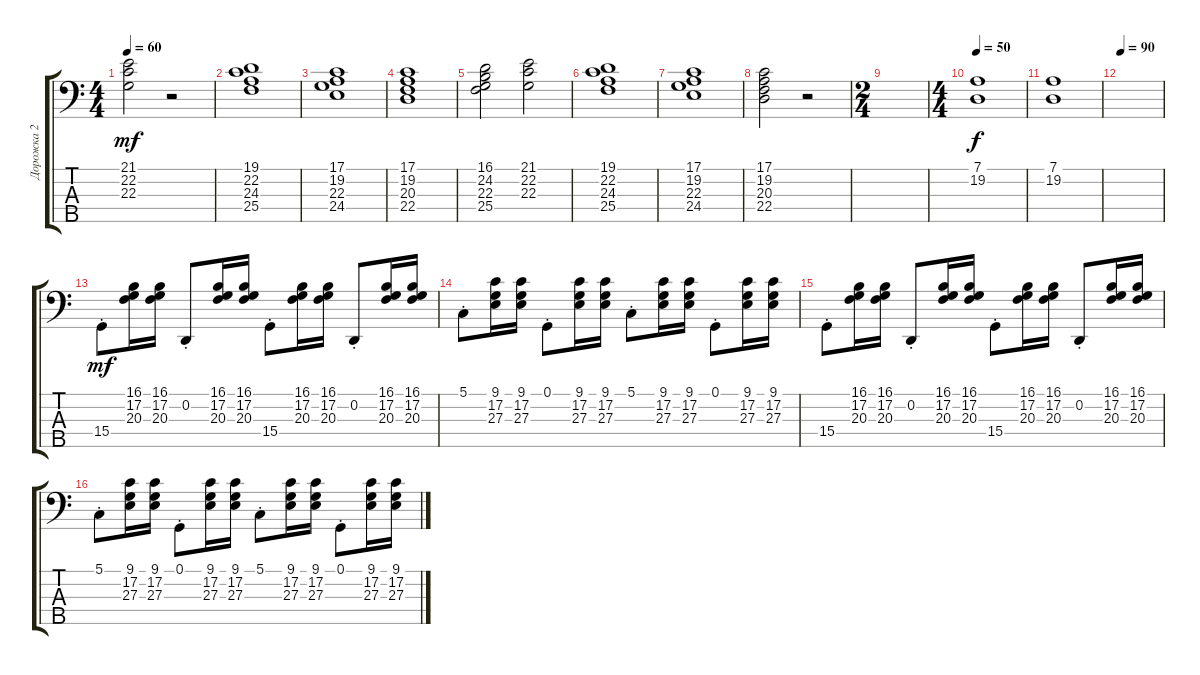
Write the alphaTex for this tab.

\track ("Дорожка 2" "Дорожка 2") {instrument accordion}
\staff {score tabs}
\tuning (G2 D2 A1 E1 B0) {hide}
\ts (4 4)
\tempo 60
\clef f4
\ks c
(21.1 22.2 22.3).2{dy mf} r.2 |
(19.1 22.2 24.3 25.4).1 |
(17.1 19.2 22.3 24.4).1 |
(17.1 19.2 20.3 22.4).1 |
(16.1 24.2 22.3 25.4).2 (21.1 22.2 22.3).2 |
(19.1 22.2 24.3 25.4).1 |
(17.1 19.2 22.3 24.4).1 |
(17.1 19.2 20.3 22.4).2 r.2 |
\ts (2 4)
|
\ts (4 4)
\tempo 50
(7.1 19.2).1{dy f} |
(7.1 19.2).1 |
\tempo 90
|
15.4{st}.8{dy mf} (16.1 17.2 20.3).16 (16.1 17.2 20.3).16 0.2{st}.8 (16.1 17.2 20.3).16 (16.1 17.2 20.3).16 15.4{st}.8 (16.1 17.2 20.3).16 (16.1 17.2 20.3).16 0.2{st}.8 (16.1 17.2 20.3).16 (16.1 17.2 20.3).16 |
5.1{st}.8 (9.1 17.2 27.3).16 (9.1 17.2 27.3).16 0.1{st}.8 (9.1 17.2 27.3).16 (9.1 17.2 27.3).16 5.1{st}.8 (9.1 17.2 27.3).16 (9.1 17.2 27.3).16 0.1{st}.8 (9.1 17.2 27.3).16 (9.1 17.2 27.3).16 |
15.4{st}.8 (16.1 17.2 20.3).16 (16.1 17.2 20.3).16 0.2{st}.8 (16.1 17.2 20.3).16 (16.1 17.2 20.3).16 15.4{st}.8 (16.1 17.2 20.3).16 (16.1 17.2 20.3).16 0.2{st}.8 (16.1 17.2 20.3).16 (16.1 17.2 20.3).16 |
5.1{st}.8 (9.1 17.2 27.3).16 (9.1 17.2 27.3).16 0.1{st}.8 (9.1 17.2 27.3).16 (9.1 17.2 27.3).16 5.1{st}.8 (9.1 17.2 27.3).16 (9.1 17.2 27.3).16 0.1{st}.8 (9.1 17.2 27.3).16 (9.1 17.2 27.3).16
